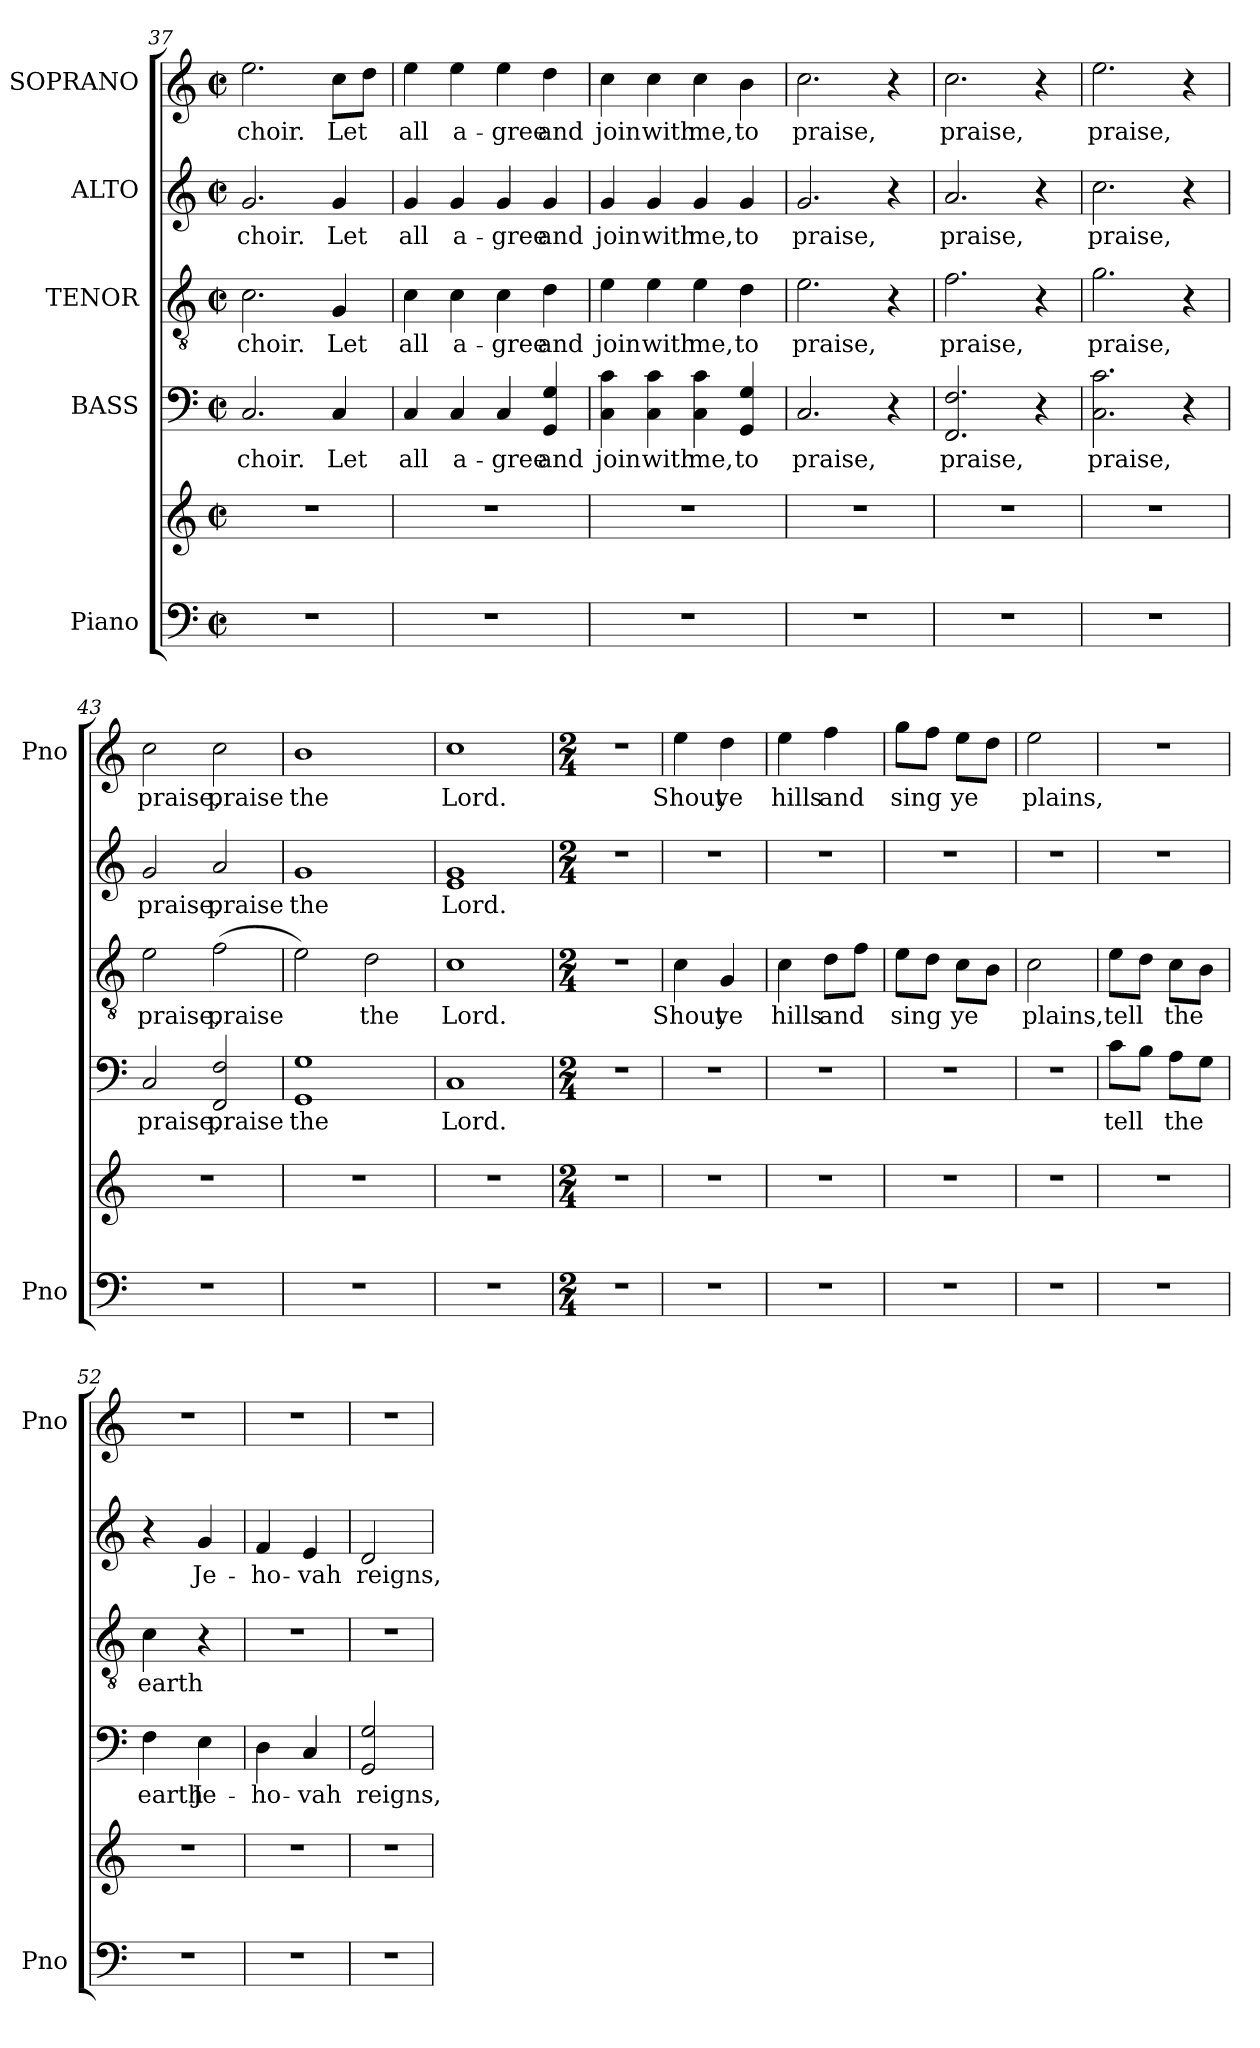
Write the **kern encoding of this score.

**kern	**kern	**kern	**text	**kern	**text	**kern	**text	**kern	**text
*part5	*part5	*part4	*part4	*part3	*part3	*part2	*part2	*part1	*part1
*staff6	*staff5	*staff4	*staff4	*staff3	*staff3	*staff2	*staff2	*staff1	*staff1
*I"Piano	*	*I"BASS	*	*I"TENOR	*	*I"ALTO	*	*I"SOPRANO	*
*I'Pno	*	*	*	*	*	*	*	*I'Pno	*
*clefF4	*clefG2	*clefF4	*	*clefGv2	*	*clefG2	*	*clefG2	*
*k[]	*k[]	*k[]	*	*k[]	*	*k[]	*	*k[]	*
*C:	*C:	*C:	*	*C:	*	*C:	*	*C:	*
*M2/2	*M2/2	*M2/2	*	*M2/2	*	*M2/2	*	*M2/2	*
*met(c|)	*met(c|)	*met(c|)	*	*met(c|)	*	*met(c|)	*	*met(c|)	*
=37	=37	=37	=37	=37	=37	=37	=37	=37	=37
1r	1r	2.C/	choir.	2.c\	choir.	2.g/	choir.	2.ee\	choir.
.	.	4C/	Let	4G/	Let	4g/	Let	8cc\L	Let
.	.	.	.	.	.	.	.	8dd\J	.
=38	=38	=38	=38	=38	=38	=38	=38	=38	=38
1r	1r	4C/	all	4c\	all	4g/	all	4ee\	all
.	.	4C/	a-	4c\	a-	4g/	a-	4ee\	a-
.	.	4C/	-gree	4c\	-gree	4g/	-gree	4ee\	-gree
.	.	4GG/ 4G/	and	4d\	and	4g/	and	4dd\	and
=39	=39	=39	=39	=39	=39	=39	=39	=39	=39
1r	1r	4C\ 4c\	join	4e\	join	4g/	join	4cc\	join
.	.	4C\ 4c\	with	4e\	with	4g/	with	4cc\	with
.	.	4C\ 4c\	me,	4e\	me,	4g/	me,	4cc\	me,
.	.	4GG/ 4G/	to	4d\	to	4g/	to	4b\	to
=40	=40	=40	=40	=40	=40	=40	=40	=40	=40
1r	1r	2.C/	praise,	2.e\	praise,	2.g/	praise,	2.cc\	praise,
.	.	4r	.	4r	.	4r	.	4r	.
!!LO:PB:g=z
=41	=41	=41	=41	=41	=41	=41	=41	=41	=41
1r	1r	2.FF/ 2.F/	praise,	2.f\	praise,	2.a/	praise,	2.cc\	praise,
.	.	4r	.	4r	.	4r	.	4r	.
=42	=42	=42	=42	=42	=42	=42	=42	=42	=42
1r	1r	2.C\ 2.c\	praise,	2.g\	praise,	2.cc\	praise,	2.ee\	praise,
.	.	4r	.	4r	.	4r	.	4r	.
=43	=43	=43	=43	=43	=43	=43	=43	=43	=43
1r	1r	2C/	praise,	2e\	praise,	2g/	praise,	2cc\	praise,
.	.	2FF/ 2F/	praise	(2f\	praise	2a/	praise	2cc\	praise
=44	=44	=44	=44	=44	=44	=44	=44	=44	=44
1r	1r	1GG 1G	the	2e\)	.	1g	the	1b	the
.	.	.	.	2d\	the	.	.	.	.
=45	=45	=45	=45	=45	=45	=45	=45	=45	=45
1r	1r	1C	Lord.	1c	Lord.	1e 1g	Lord.	1cc	Lord.
=46	=46	=46	=46	=46	=46	=46	=46	=46	=46
*M2/4	*M2/4	*M2/4	*	*M2/4	*	*M2/4	*	*M2/4	*
2r	2r	2r	.	2r	.	2r	.	2r	.
=47	=47	=47	=47	=47	=47	=47	=47	=47	=47
2r	2r	2r	.	4c\	Shout	2r	.	4ee\	Shout
.	.	.	.	4G/	ye	.	.	4dd\	ye
=48	=48	=48	=48	=48	=48	=48	=48	=48	=48
2r	2r	2r	.	4c\	hills	2r	.	4ee\	hills
.	.	.	.	8d\L	and	.	.	4ff\	and
.	.	.	.	8f\J	.	.	.	.	.
=49	=49	=49	=49	=49	=49	=49	=49	=49	=49
2r	2r	2r	.	8e\L	sing	2r	.	8gg\L	sing
.	.	.	.	8d\J	.	.	.	8ff\J	.
.	.	.	.	8c\L	ye	.	.	8ee\L	ye
.	.	.	.	8B\J	.	.	.	8dd\J	.
!!LO:LB:g=z
=50	=50	=50	=50	=50	=50	=50	=50	=50	=50
2r	2r	2r	.	2c\	plains,	2r	.	2ee\	plains,
=51	=51	=51	=51	=51	=51	=51	=51	=51	=51
2r	2r	8c\L	tell	8e\L	tell	2r	.	2r	.
.	.	8B\J	.	8d\J	.	.	.	.	.
.	.	8A\L	the	8c\L	the	.	.	.	.
.	.	8G\J	.	8B\J	.	.	.	.	.
=52	=52	=52	=52	=52	=52	=52	=52	=52	=52
2r	2r	4F\	earth	4c\	earth	4r	.	2r	.
.	.	4E\	Je-	4r	.	4g/	Je-	.	.
=53	=53	=53	=53	=53	=53	=53	=53	=53	=53
2r	2r	4D\	-ho-	2r	.	4f/	-ho-	2r	.
.	.	4C/	-vah	.	.	4e/	-vah	.	.
=54	=54	=54	=54	=54	=54	=54	=54	=54	=54
2r	2r	2GG/ 2G/	reigns,	2r	.	2d/	reigns,	2r	.
=	=	=	=	=	=	=	=	=	=
*-	*-	*-	*-	*-	*-	*-	*-	*-	*-
